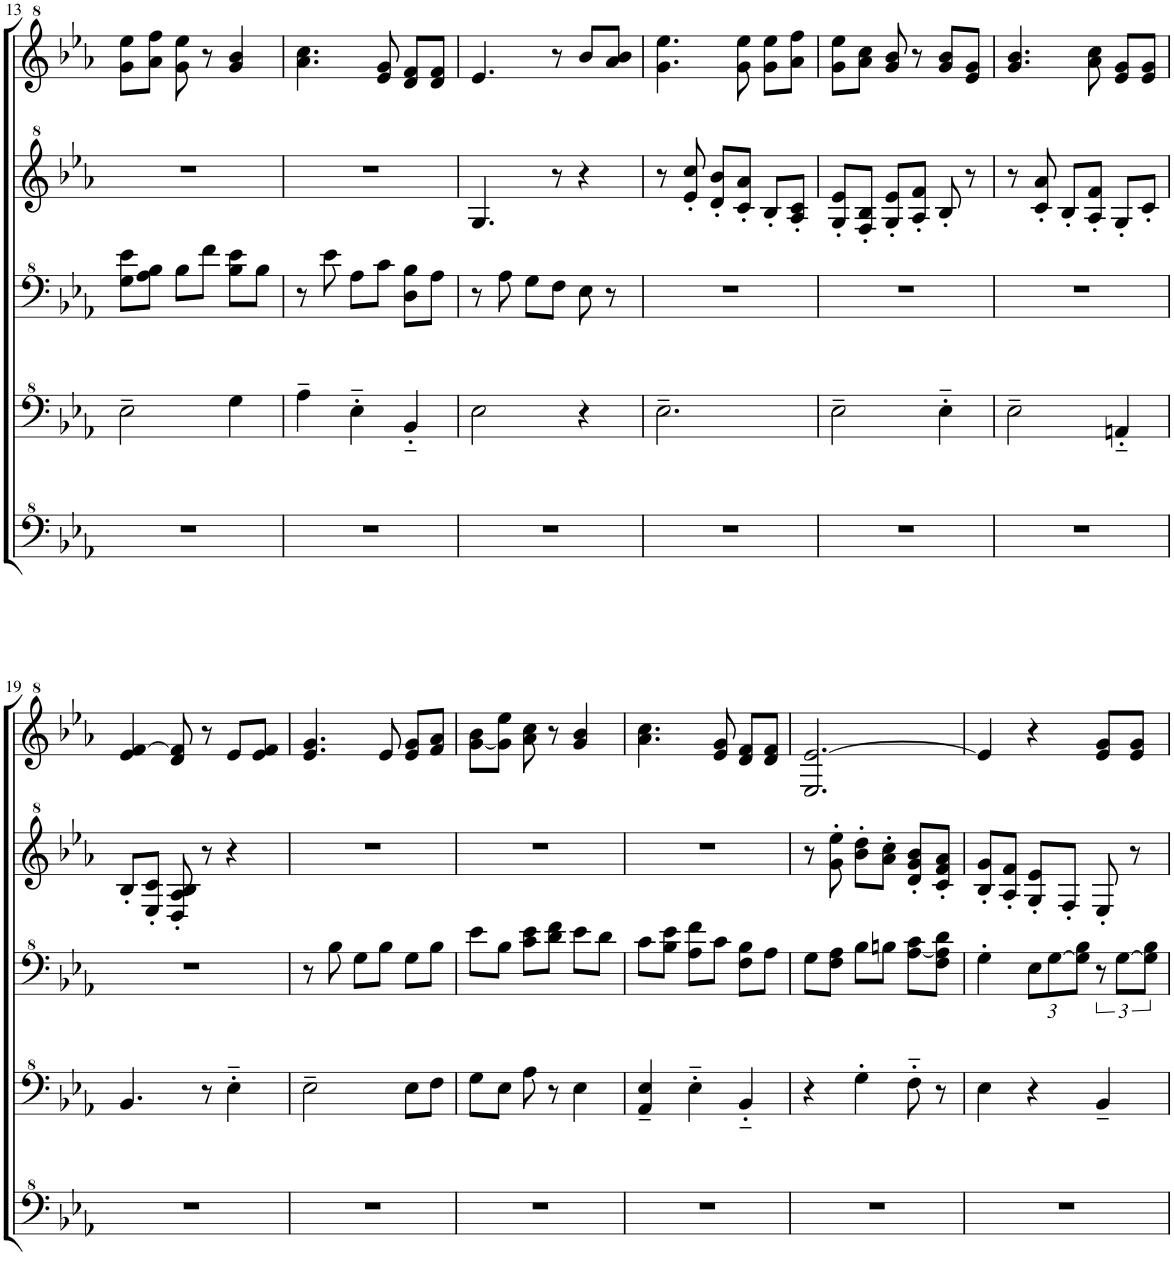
**kern	**kern	**kern	**kern	**kern
*part1	*part1	*part1	*part1	*part1
*staff5	*staff4	*staff3	*staff2	*staff1
*I"Model III	*	*	*	*
!!LO:PB:g=z
*clefF^4	*clefF^4	*clefF^4	*clefG^2	*clefG^2
*k[b-e-a-]	*k[b-e-a-]	*k[b-e-a-]	*k[b-e-a-]	*k[b-e-a-]
*M3/4	*M3/4	*M3/4	*M3/4	*M3/4
=13	=13	=13	=13	=13
2.r	2e-~\	8g\ 8ee-\L	2.r	8gg\ 8eee-\L
.	.	8a-\ 8b-\J	.	8aa-\ 8fff\J
.	.	8b-\L	.	8gg\ 8eee-\
.	.	8ff\J	.	8r
.	4g\	8b-\ 8ee-\L	.	4gg/ 4bb-/
.	.	8b-\J	.	.
=14	=14	=14	=14	=14
2.r	4a-~\	8r	2.r	4.aa-\ 4.ccc\
.	.	8ee-\	.	.
.	4e-'~\	8a-\L	.	.
.	.	8cc\J	.	8ee-/ 8gg/
.	4B-'~/	8d\ 8b-\L	.	8dd/ 8ff/L
.	.	8a-\J	.	8dd/ 8ff/J
=15	=15	=15	=15	=15
2.r	2e-\	8r	4.g/	4.ee-/
.	.	8a-\	.	.
.	.	8g\L	.	.
.	.	8f\J	8r	8r
.	4r	8e-\	4r	8bb-/L
.	.	8r	.	8aa-/ 8bb-/J
=16	=16	=16	=16	=16
2.r	2.e-~\	2.r	8r	4.gg\ 4.eee-\
.	.	.	8ee-/' 8ccc/'	.
.	.	.	8dd/' 8bb-/'L	.
.	.	.	8cc/' 8aa-/'J	8gg\ 8eee-\
.	.	.	8b-'/L	8gg\ 8eee-\L
.	.	.	8a-/' 8cc/'J	8aa-\ 8fff\J
=17	=17	=17	=17	=17
2.r	2e-~\	2.r	8g/' 8ee-/'L	8gg\ 8eee-\L
.	.	.	8f/' 8b-/'J	8aa-\ 8ccc\J
.	.	.	8g/' 8ee-/'L	8gg/ 8bb-/
.	.	.	8a-/' 8ff/'J	8r
.	4e-'~\	.	8b-'/	8gg/ 8bb-/L
.	.	.	8r	8ee-/ 8gg/J
=18	=18	=18	=18	=18
2.r	2e-~\	2.r	8r	4.gg/ 4.bb-/
.	.	.	8cc/' 8aa-/'	.
.	.	.	8b-'/L	.
.	.	.	8a-/' 8ff/'J	8aa-\ 8ccc\
.	4An'~/	.	8g'/L	8ee-/ 8gg/L
.	.	.	8cc'/J	8ee-/ 8gg/J
!!LO:LB:g=z
=19	=19	=19	=19	=19
2.r	4.B-/	2.r	8b-'/L	4ee-/ [4ff/
.	.	.	8e-/' 8cc/'J	.
.	.	.	8d/' 8a-/' 8b-/'	8dd/ 8ff/]
.	8r	.	8r	8r
.	4e-'~\	.	4r	8ee-/L
.	.	.	.	8ee-/ 8ff/J
=20	=20	=20	=20	=20
2.r	2e-~\	8r	2.r	4.ee-/ 4.gg/
.	.	8b-\	.	.
.	.	8g\L	.	.
.	.	8b-\J	.	8ee-/
.	8e-\L	8g\L	.	8ee-/ 8gg/L
.	8f\J	8b-\J	.	8ff/ 8aa-/J
=21	=21	=21	=21	=21
2.r	8g\L	8ee-\L	2.r	[8gg\ 8bb-\L
.	8e-\J	8b-\J	.	8gg\] 8eee-\J
.	8a-\	8cc\ 8ee-\L	.	8aa-\ 8ccc\
.	8r	8dd\ 8ff\J	.	8r
.	4e-\	8ee-\L	.	4gg/ 4bb-/
.	.	8dd\J	.	.
=22	=22	=22	=22	=22
2.r	4A-/~ 4e-/~	8cc\L	2.r	4.aa-\ 4.ccc\
.	.	8b-\ 8ee-\J	.	.
.	4e-'~\	8a-\ 8ff\L	.	.
.	.	8cc\J	.	8ee-/ 8gg/
.	4B-'~/	8f\ 8b-\L	.	8dd/ 8ff/L
.	.	8a-\J	.	8dd/ 8ff/J
=23	=23	=23	=23	=23
2.r	4r	8g\L	8r	2.e-/ [2.ee-/
.	.	8f\ 8a-\J	8gg\' 8eee-\'	.
.	4g'\	8b-\L	8bb-\' 8ddd\'L	.
.	.	8bn\J	8aa-\' 8ccc\'J	.
.	8f'~\	[8a-\ 8cc\L	8dd/' 8gg/' 8bb-/'L	.
.	8r	8f\ 8a-\] 8dd\J	8cc/' 8ff/' 8aa-/'J	.
=24	=24	=24	=24	=24
2.r	4e-\	4g'\	8b-/' 8gg/'L	4ee-/]
.	.	.	8a-/' 8ff/'J	.
*	*	*Xbrackettup	*	*
.	4r	12e-\L	8g/' 8ee-/'L	4r
.	.	[12g\	.	.
.	.	.	8f'/J	.
.	.	12g\] 12b-\J	.	.
*	*	*brackettup	*	*
.	4B-~/	12r	8e-'/	8ee-/ 8gg/L
.	.	[12g\L	.	.
.	.	.	8r	8ee-/ 8gg/J
.	.	12g\] 12b-\J	.	.
=	=	=	=	=
*-	*-	*-	*-	*-
